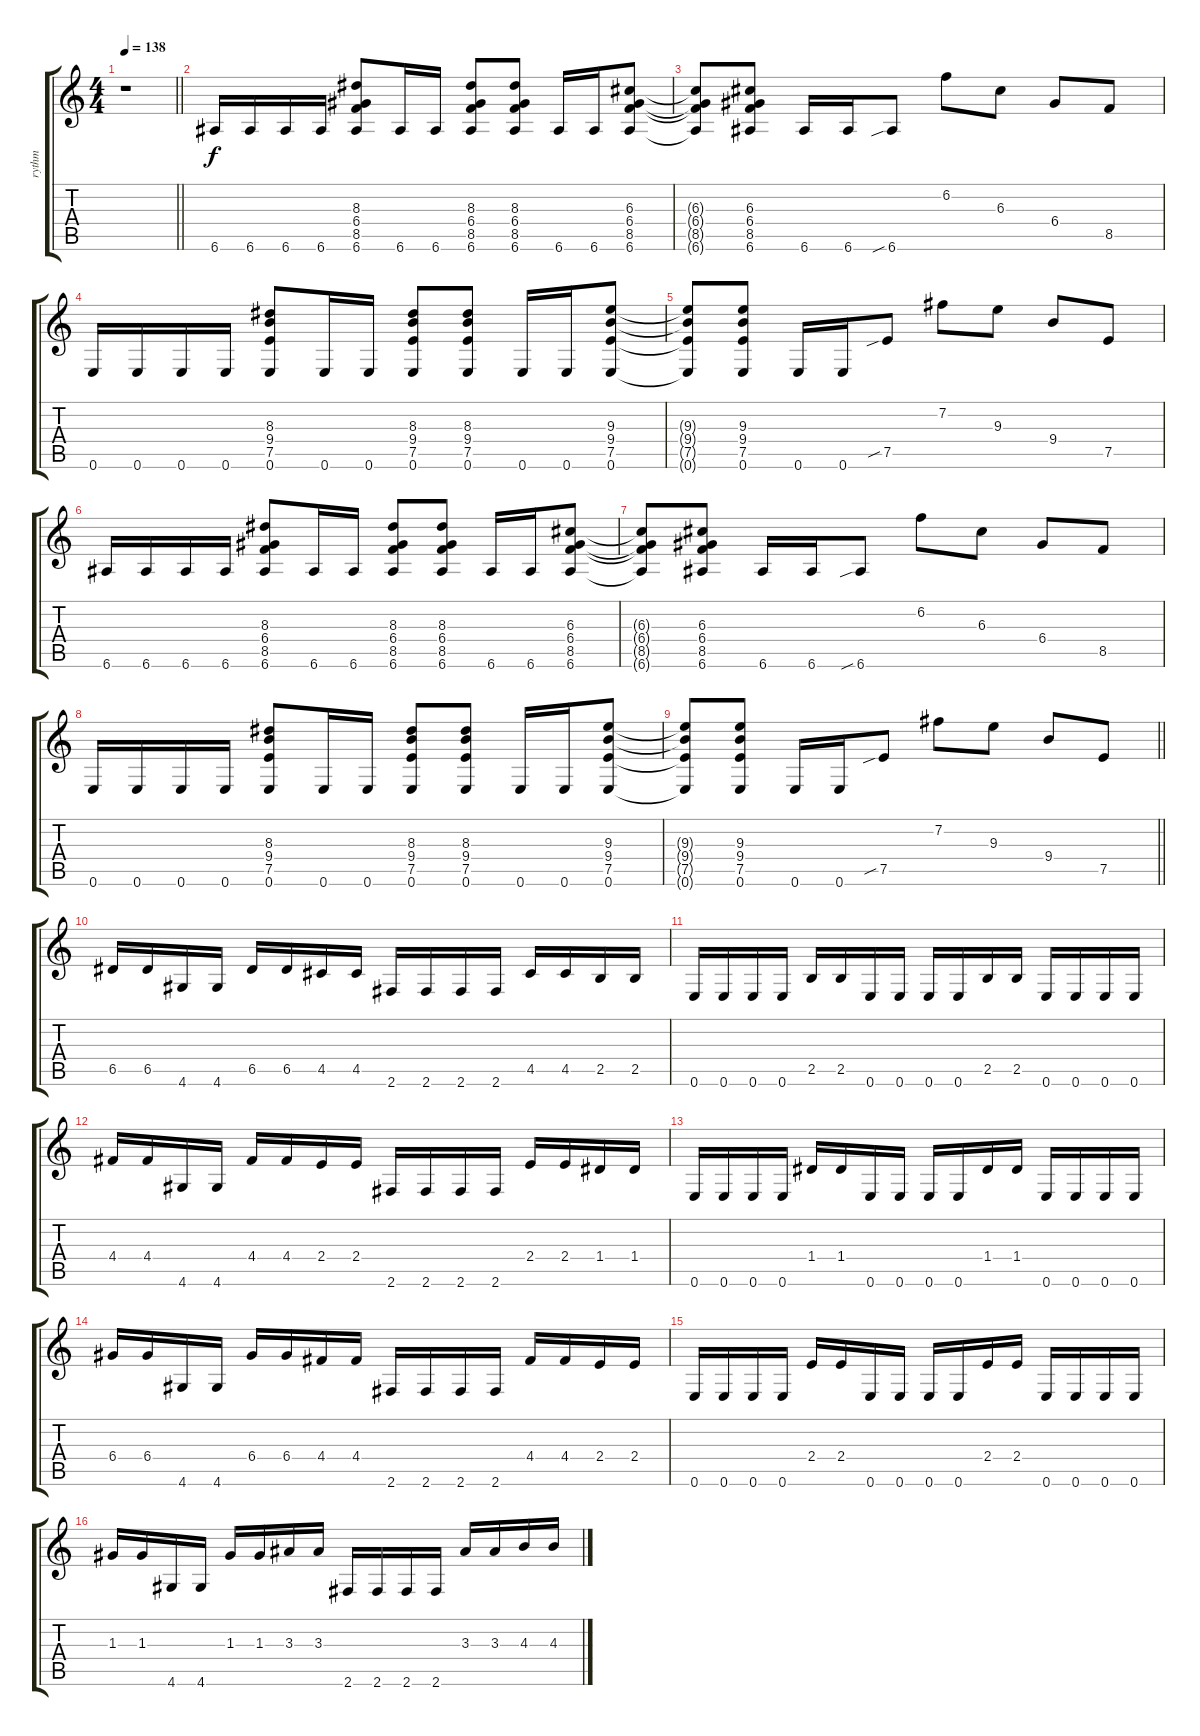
\track ("rythm" "rythm") {instrument overdrivenguitar}
\staff {score tabs}
\tuning (E4 B3 G3 D3 A2 E2) {hide}
\ts (4 4)
\tempo 138
\clef g2
\barLineRight lightlight
\ks c
r.1{dy f} |
6.6.16 6.6.16 6.6.16 6.6.16 (8.3 6.4 8.5 6.6).8 6.6.16 6.6.16 (8.3 6.4 8.5 6.6).8 (8.3 6.4 8.5 6.6).8 6.6.16 6.6.16 (6.3 6.4 8.5 6.6).8 |
(6.3{t} 6.4{t} 8.5{t} 6.6{t}).8 (6.3 6.4 8.5 6.6).8 6.6.16 6.6.16 6.6{sib}.8 6.2.8 6.3.8 6.4.8 8.5.8 |
0.6.16 0.6.16 0.6.16 0.6.16 (8.3 9.4 7.5 0.6).8 0.6.16 0.6.16 (8.3 9.4 7.5 0.6).8 (8.3 9.4 7.5 0.6).8 0.6.16 0.6.16 (9.3 9.4 7.5 0.6).8 |
(9.3{t} 9.4{t} 7.5{t} 0.6{t}).8 (9.3 9.4 7.5 0.6).8 0.6.16 0.6.16 7.5{sib}.8 7.2.8 9.3.8 9.4.8 7.5.8 |
6.6.16 6.6.16 6.6.16 6.6.16 (8.3 6.4 8.5 6.6).8 6.6.16 6.6.16 (8.3 6.4 8.5 6.6).8 (8.3 6.4 8.5 6.6).8 6.6.16 6.6.16 (6.3 6.4 8.5 6.6).8 |
(6.3{t} 6.4{t} 8.5{t} 6.6{t}).8 (6.3 6.4 8.5 6.6).8 6.6.16 6.6.16 6.6{sib}.8 6.2.8 6.3.8 6.4.8 8.5.8 |
0.6.16 0.6.16 0.6.16 0.6.16 (8.3 9.4 7.5 0.6).8 0.6.16 0.6.16 (8.3 9.4 7.5 0.6).8 (8.3 9.4 7.5 0.6).8 0.6.16 0.6.16 (9.3 9.4 7.5 0.6).8 |
\barLineRight lightlight
(9.3{t} 9.4{t} 7.5{t} 0.6{t}).8 (9.3 9.4 7.5 0.6).8 0.6.16 0.6.16 7.5{sib}.8 7.2.8 9.3.8 9.4.8 7.5.8 |
6.5.16 6.5.16 4.6.16 4.6.16 6.5.16 6.5.16 4.5.16 4.5.16 2.6.16 2.6.16 2.6.16 2.6.16 4.5.16 4.5.16 2.5.16 2.5.16 |
0.6.16 0.6.16 0.6.16 0.6.16 2.5.16 2.5.16 0.6.16 0.6.16 0.6.16 0.6.16 2.5.16 2.5.16 0.6.16 0.6.16 0.6.16 0.6.16 |
4.4.16 4.4.16 4.6.16 4.6.16 4.4.16 4.4.16 2.4.16 2.4.16 2.6.16 2.6.16 2.6.16 2.6.16 2.4.16 2.4.16 1.4.16 1.4.16 |
0.6.16 0.6.16 0.6.16 0.6.16 1.4.16 1.4.16 0.6.16 0.6.16 0.6.16 0.6.16 1.4.16 1.4.16 0.6.16 0.6.16 0.6.16 0.6.16 |
6.4.16 6.4.16 4.6.16 4.6.16 6.4.16 6.4.16 4.4.16 4.4.16 2.6.16 2.6.16 2.6.16 2.6.16 4.4.16 4.4.16 2.4.16 2.4.16 |
0.6.16 0.6.16 0.6.16 0.6.16 2.4.16 2.4.16 0.6.16 0.6.16 0.6.16 0.6.16 2.4.16 2.4.16 0.6.16 0.6.16 0.6.16 0.6.16 |
1.3.16 1.3.16 4.6.16 4.6.16 1.3.16 1.3.16 3.3.16 3.3.16 2.6.16 2.6.16 2.6.16 2.6.16 3.3.16 3.3.16 4.3.16 4.3.16
